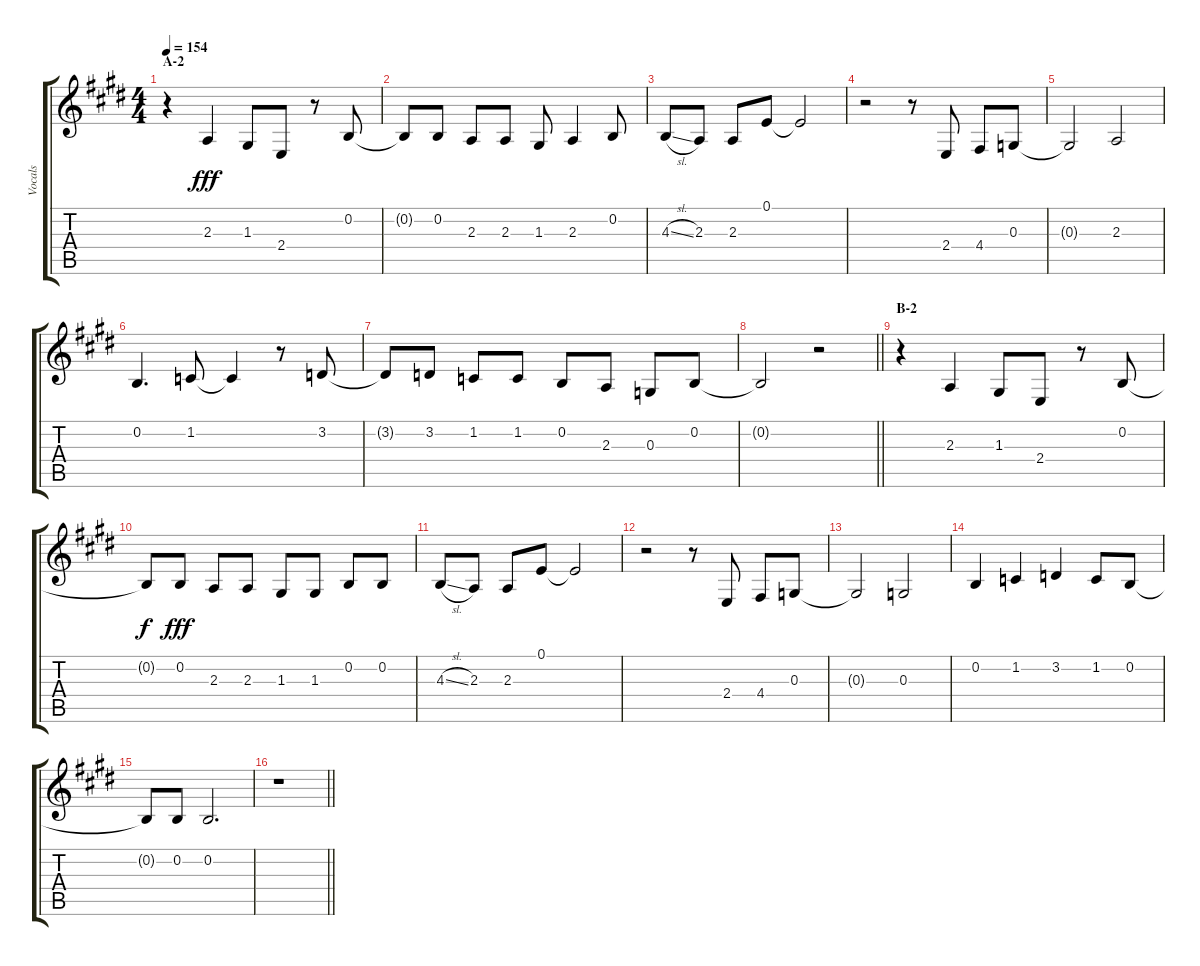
\track ("Vocals" "Vocals") {instrument voiceoohs}
\staff {score tabs}
\tuning (E4 B3 G3 D3 A2 E2) {hide}
\ts (4 4)
\section ("" "A-2")
\tempo 154
\clef g2
\ks e
r.4{dy fff} 2.3.4 1.3.8 2.4.8 r.8 0.2.8 |
0.2{t}.8 0.2.8 2.3.8 2.3.8 1.3.8 2.3.4 0.2.8 |
4.3{sl}.8 2.3.8 2.3.8 0.1.8 0.1{t}.2 |
r.2 r.8 2.4.8 4.4.8 0.3.8 |
0.3{t}.2 2.3.2 |
0.2.4{d} 1.2.8 1.2{t}.4 r.8 3.2.8 |
3.2{t}.8 3.2.8 1.2.8 1.2.8 0.2.8 2.3.8 0.3.8 0.2.8 |
\barLineRight lightlight
0.2{t}.2 r.2 |
\section ("" "B-2")
r.4 2.3.4 1.3.8 2.4.8 r.8 0.2.8 |
0.2{t}.8{dy f} 0.2.8{dy fff} 2.3.8 2.3.8 1.3.8 1.3.8 0.2.8 0.2.8 |
4.3{sl}.8 2.3.8 2.3.8 0.1.8 0.1{t}.2 |
r.2 r.8 2.4.8 4.4.8 0.3.8 |
0.3{t}.2 0.3.2 |
0.2.4 1.2.4 3.2.4 1.2.8 0.2.8 |
0.2{t}.8 0.2.8 0.2.2{d} |
\barLineRight lightlight
r.1
